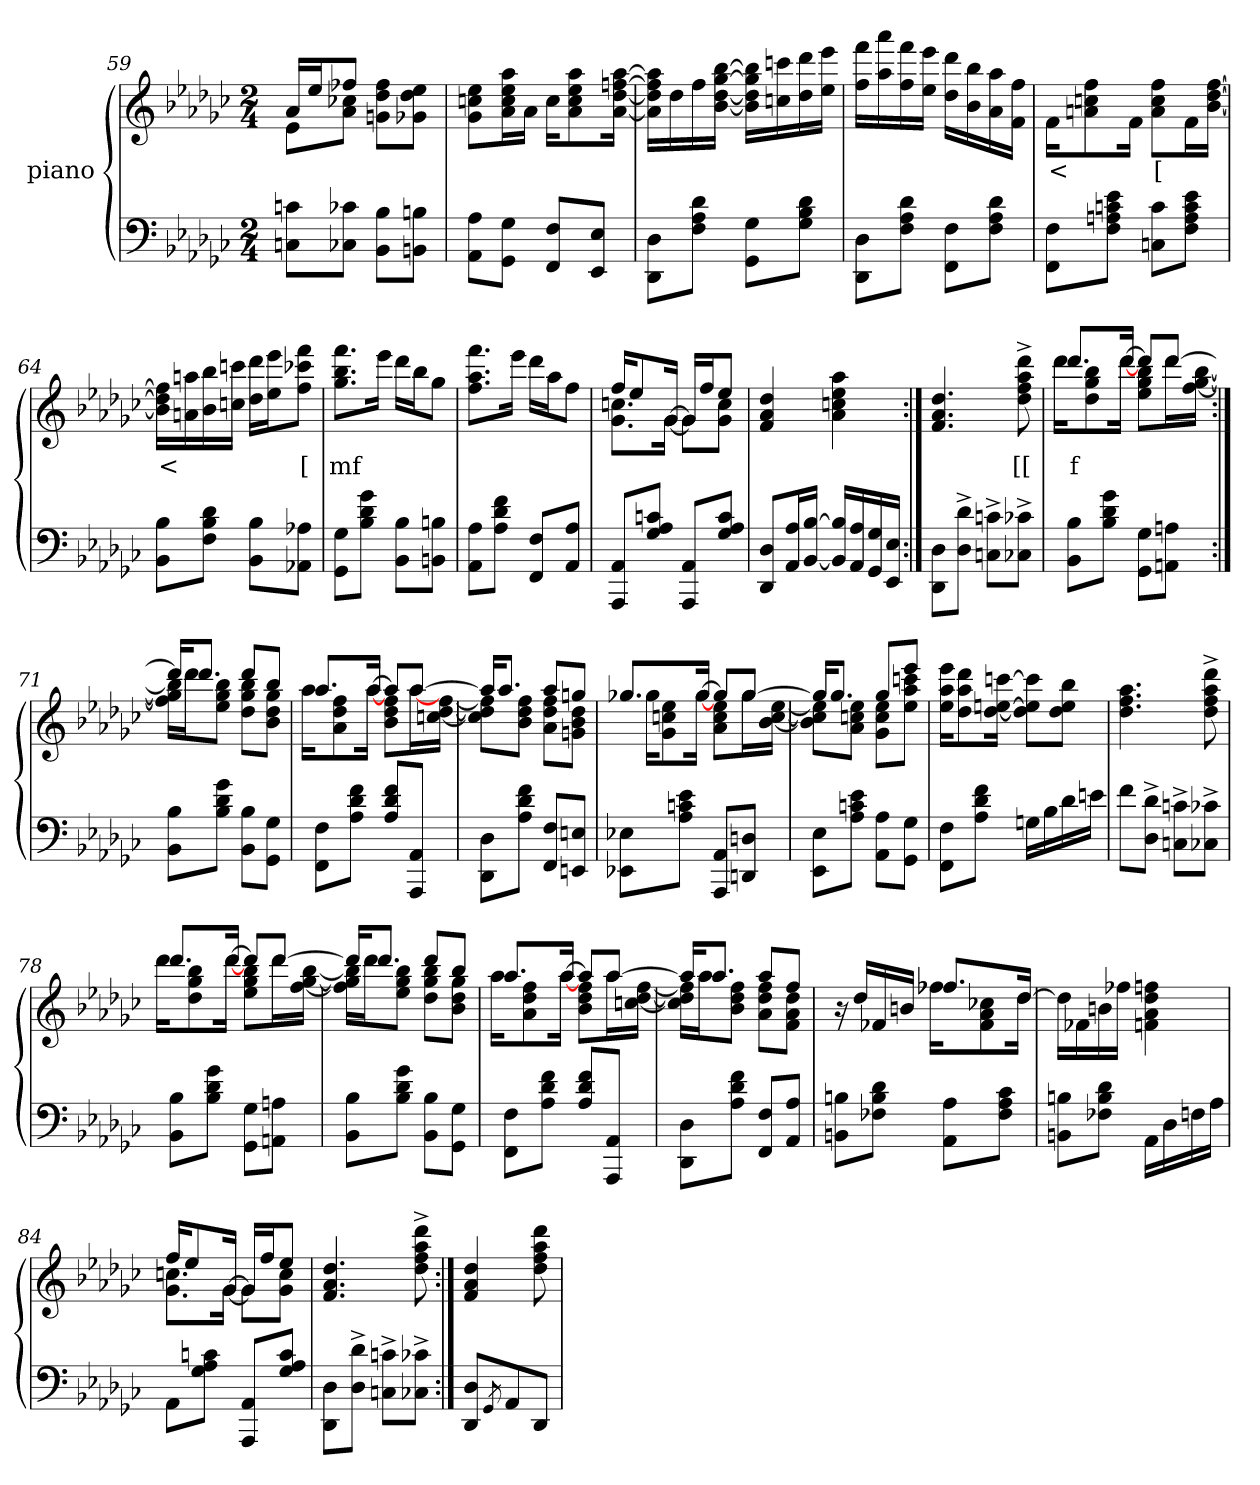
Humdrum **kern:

**kern	**kern	**text
*part2	*part1	*part1
*staff2	*staff1	*staff1
*	*I"piano	*
*clefF4	*clefG2	*
*k[b-e-a-d-g-c-]	*k[b-e-a-d-g-c-]	*
*M2/4	*M2/4	*
=59	=59	=59
*	*^	*
8cn 8CnL	16a-LL	8e-L	.
.	16ee-J	.	.
8c-X 8C-XJ	8ff-XJ	8cc-X 8a-J	.
8B- 8BB-L	8ff- 8dd- 8gnL	4ryy	.
8Bn 8BBnJ	8ee- 8dd- 8g-XJ	.	.
*	*v	*v	*
=60	=60	=60
8A- 8AA-L	8ee- 8ccn 8g-L	.
8G- 8GG-J	16aa- 16ee- 16cc 16a-L	.
.	16a-JJ	.
8F 8FFL	16ccKL	.
.	8aa- 8ee- 8cc 8a-	.
8E- 8EE-J	.	.
.	[16aa- [16ffn [16dd- [16a-Jk	.
=61	=61	=61
8D- 8DD-L	16aa-] 16ff] 16dd-] 16a-]LL	.
.	16dd-	.
8d- 8A- 8FJ	16ff	.
.	[16bb- [16gg- [16dd- [16b-JJ	.
8G- 8GG-L	16bb-] 16gg-] 16dd-] 16b-]LL	.
.	16cccn 16ccn	.
8d- 8B- 8G-J	16ddd- 16dd-	.
.	16eee- 16ee-JJ	.
=62	=62	=62
8D- 8DD-L	16fff 16ffLL	.
.	16aaa- 16aa-	.
8d- 8A- 8FJ	16fff 16ff	.
.	16eee- 16ee-JJ	.
8F 8FFL	16ddd- 16dd-LL	.
.	16bb- 16b-	.
8d- 8A- 8FJ	16aa- 16a-	.
.	16ff 16fJJ	.
=63	=63	=63
8F 8FFL	16fKL	<
.	8ff 8ccn 8an	.
8e- 8cn 8An 8FJ	.	.
.	16fJk	.
8c 8CL	8ff 8cc 8aL	[
8e- 8c 8A 8FJ	16fL	.
.	[16ff [16dd- [16b-JJ	.
=64	=64	=64
8B- 8BB-L	16ff] 16dd-] 16b-]LL	<
.	16aan 16an	.
8d- 8B- 8FJ	16bb- 16b-	.
.	16cccn 16ccnJJ	.
8B- 8BB-L	16ddd- 16dd-LL	.
.	16eee- 16ee-J	.
8A-X 8AA-XJ	8fff 8ccc-X 8ffJ	[
=65	=65	=65
8G- 8GG-L	8.fff 8.bb- 8.gg-L	mf
8g- 8d- 8B-J	.	.
.	16eee-Jk	.
8B- 8BB-L	16ddd-LL	.
.	16bb-J	.
8Bn 8BBnJ	8gg-J	.
=66	=66	=66
8A- 8AA-L	8.fff 8.aa- 8.ffL	.
8f 8d- 8A-J	.	.
.	16eee-Jk	.
8F 8FFL	16ddd-LL	.
.	16aa-J	.
8A- 8AA-J	8ffJ	.
=67	=67	=67
*	*^	*
8AA- 8AAA-L	16ffKL	8.ccn 8.g-L	.
.	8ee-	.	.
8cn 8A- 8G-J	.	.	.
.	[16g-Jk	[16g-Jk	.
8AA- 8AAA-L	16g-LL]	8g-L]	.
.	16ffJ	.	.
8c 8A- 8G-J	8ee-J	8cc 8g-J	.
*	*v	*v	*
=68	=68	=68
8D- 8DD-L	4dd- 4a- 4f	.
16A- 16AA-L	.	.
[16B- [16BB-JJ	.	.
16B-] 16BB-]LL	4aa- 4ee- 4ccn 4a-	.
16A- 16AA-	.	.
16G- 16GG-	.	.
16E- 16EE-JJ	.	.
=69:|!	=69:|!	=69:|!
8D- 8DD-L	4.dd- 4.a- 4.f	.
8d-^> 8D-^>J	.	.
8cn^> 8Cn^>L	.	.
8c-X^> 8C-X^>J	8ddd-^> 8aa-^> 8ff^> 8dd-^>	[[
=70	=70	=70
*	*^	*
8B- 8BB-L	8.ddd-L	16ddd-KL	f
.	.	8bb- 8gg- 8dd-	.
8g- 8d- 8B-J	.	.	.
.	[16ddd-Jk	[16ddd-Jk	.
8G- 8GG-L	8ddd-L]	8bb- 8gg- 8ee-L	.
8An 8AAnJ	[8ddd-J	16ddd-L	.
.	.	[16bb- [16gg- [16ffJJ	.
=71:|!	=71:|!	=71:|!	=71:|!
8B- 8BB-L	16ddd-KL]	16bb-] 16gg-] 16ff]LL	.
.	8.ddd-J	16ddd-J	.
8g- 8d- 8B-J	.	8bb- 8gg- 8ee-J	.
8B- 8BB-L	8ddd-L	8bb- 8gg- 8dd-L	.
8G- 8GG-J	8bb-J	8gg- 8dd- 8b-J	.
=72	=72	=72	=72
8F 8FFL	8.aa-L	16aa-KL	.
.	.	8ff 8dd- 8a-	.
8f 8d- 8A-J	.	.	.
.	[16aa-Jk	[16aa-Jk	.
8f 8d- 8A-L	8aa-L]	8ff 8dd- 8b-L	.
8AA- 8AAA-J	[8aa-J	[16aa-L	.
.	.	[16ff [16dd- [16ccnJJ	.
=73	=73	=73	=73
8D- 8DD-L	16aa-KL]	8ff] 8dd-] 8ccn]L	.
.	8.aa-J	.	.
8f 8d- 8A-J	.	8ff 8dd- 8b-J	.
8F 8FFL	8aa-L	8ff 8dd- 8a-L	.
8En 8EEnJ	8ggnJ	8dd- 8b- 8gnJ	.
=74	=74	=74	=74
8E-X 8EE-XL	8.gg-XL	16gg-KL	.
.	.	8ee- 8ccn 8g-	.
8e- 8cn 8A-J	.	.	.
.	[16gg-Jk	[16gg-Jk	.
8AA- 8AAA-L	8gg-L]	8ee- 8cc 8a-L	.
8Dn 8DDnJ	[8gg-J	16gg-L	.
.	.	[16ee- [16cc [16b-JJ	.
=75	=75	=75	=75
8E- 8EE-L	16gg-KL]	8ee-] 8ccn] 8b-]L	.
.	8.gg-J	.	.
8e- 8cn 8A-J	.	8ee- 8cc 8a-J	.
8A- 8AA-L	8gg-L	8ee- 8cc 8g-L	.
8G- 8GG-J	8eee-J	8ccc 8aa- 8ee-J	.
*	*v	*v	*
=76	=76	=76
8F 8FFL	16eee- 16aa- 16ee-KL	.
.	8ddd- 8aa- 8dd-	.
8f 8d- 8A-J	.	.
.	[16cccn [16een [16dd-Jk	.
16GnLL	8ccc] 8ee] 8dd-]L	.
16B-	.	.
16d-	8bb- 8ee 8dd-J	.
16enJJ	.	.
=77	=77	=77
8fL	4.aa- 4.ff 4.dd-	.
8d-^> 8D-^>J	.	.
8cn^> 8Cn^>L	.	.
8c-X^> 8C-X^>J	8ddd-^> 8aa-^> 8ff^> 8dd-^>	.
=78	=78	=78
*	*^	*
8B- 8BB-L	8.ddd-L	16ddd-KL	.
.	.	8bb- 8gg- 8dd-	.
8g- 8d- 8B-J	.	.	.
.	[16ddd-Jk	[16ddd-Jk	.
8G- 8GG-L	8ddd-L]	8bb- 8gg- 8ee-L	.
8An 8AAnJ	[8ddd-J	16ddd-L	.
.	.	[16bb- [16gg- [16ffJJ	.
=79	=79	=79	=79
8B- 8BB-L	16ddd-KL]	16bb-] 16gg-] 16ff]LL	.
.	8.ddd-J	16ddd-J	.
8g- 8d- 8B-J	.	8bb- 8gg- 8ee-J	.
8B- 8BB-L	8ddd-L	8bb- 8gg- 8dd-L	.
8G- 8GG-J	8bb-J	8gg- 8dd- 8b-J	.
=80	=80	=80	=80
8F 8FFL	8.aa-L	16aa-KL	.
.	.	8ff 8dd- 8a-	.
8f 8d- 8A-J	.	.	.
.	[16aa-Jk	[16aa-Jk	.
8f 8d- 8A-L	8aa-L]	8ff 8dd- 8b-L	.
8AA- 8AAA-J	[8aa-J	16aa-L	.
.	.	[16ff [16dd- [16ccnJJ	.
=81	=81	=81	=81
8D- 8DD-L	16aa-KL]	16ff] 16dd-] 16ccn]LL	.
.	8.aa-J	16aa-J	.
8f 8d- 8A-J	.	8ff 8dd- 8b-J	.
8F 8FFL	8aa-L	8ff 8dd- 8a-L	.
8A- 8AA-J	8ffJ	8dd- 8a- 8fJ	.
=82	=82	=82	=82
8Bn 8BBnL	16r	4ryy	.
.	16dd-LL	.	.
8d- 8B 8F-XJ	16f-X	.	.
.	16bnJJ	.	.
8A- 8AA-L	8.ff-L	16ff-KL	.
.	.	8cc-X 8a- 8f-	.
8c- 8A- 8F-J	.	.	.
.	[16dd-Jk	16dd-Jk	.
*	*v	*v	*
=83	=83	=83
8Bn 8BBnL	16dd-LL]	.
.	16f-X	.
8d- 8B 8F-XJ	16bn	.
.	16ff-JJ	.
16AA-LL	4ffn 4dd- 4a- 4fn	.
16D-	.	.
16Fn	.	.
16A-JJ	.	.
=84	=84	=84
*	*^	*
8AA-L	16ffKL	8.ccn 8.g-L	.
.	8ee-	.	.
8cn 8A- 8G-J	.	.	.
.	[16g-Jk	[16g-Jk	.
8AA- 8AAA-L	16g-LL]	8g-L]	.
.	16ffJ	.	.
8c 8A- 8G-J	8ee-J	8cc 8g-J	.
*	*v	*v	*
=85	=85	=85
8D- 8DD-L	4.dd- 4.a- 4.f	.
8d-^> 8D-^>J	.	.
8cn^> 8Cn^>L	.	.
8c-X^> 8C-X^>J	8ddd-^> 8aa-^> 8ff^> 8dd-^>	.
=86:|!	=86:|!	=86:|!
8D- 8DD-L	4dd- 4a- 4f	.
8qGG-	.	.
8AA-	.	.
8DD-J	8ddd- 8aa- 8ff 8dd-	.
=	=	=
*-	*-	*-
